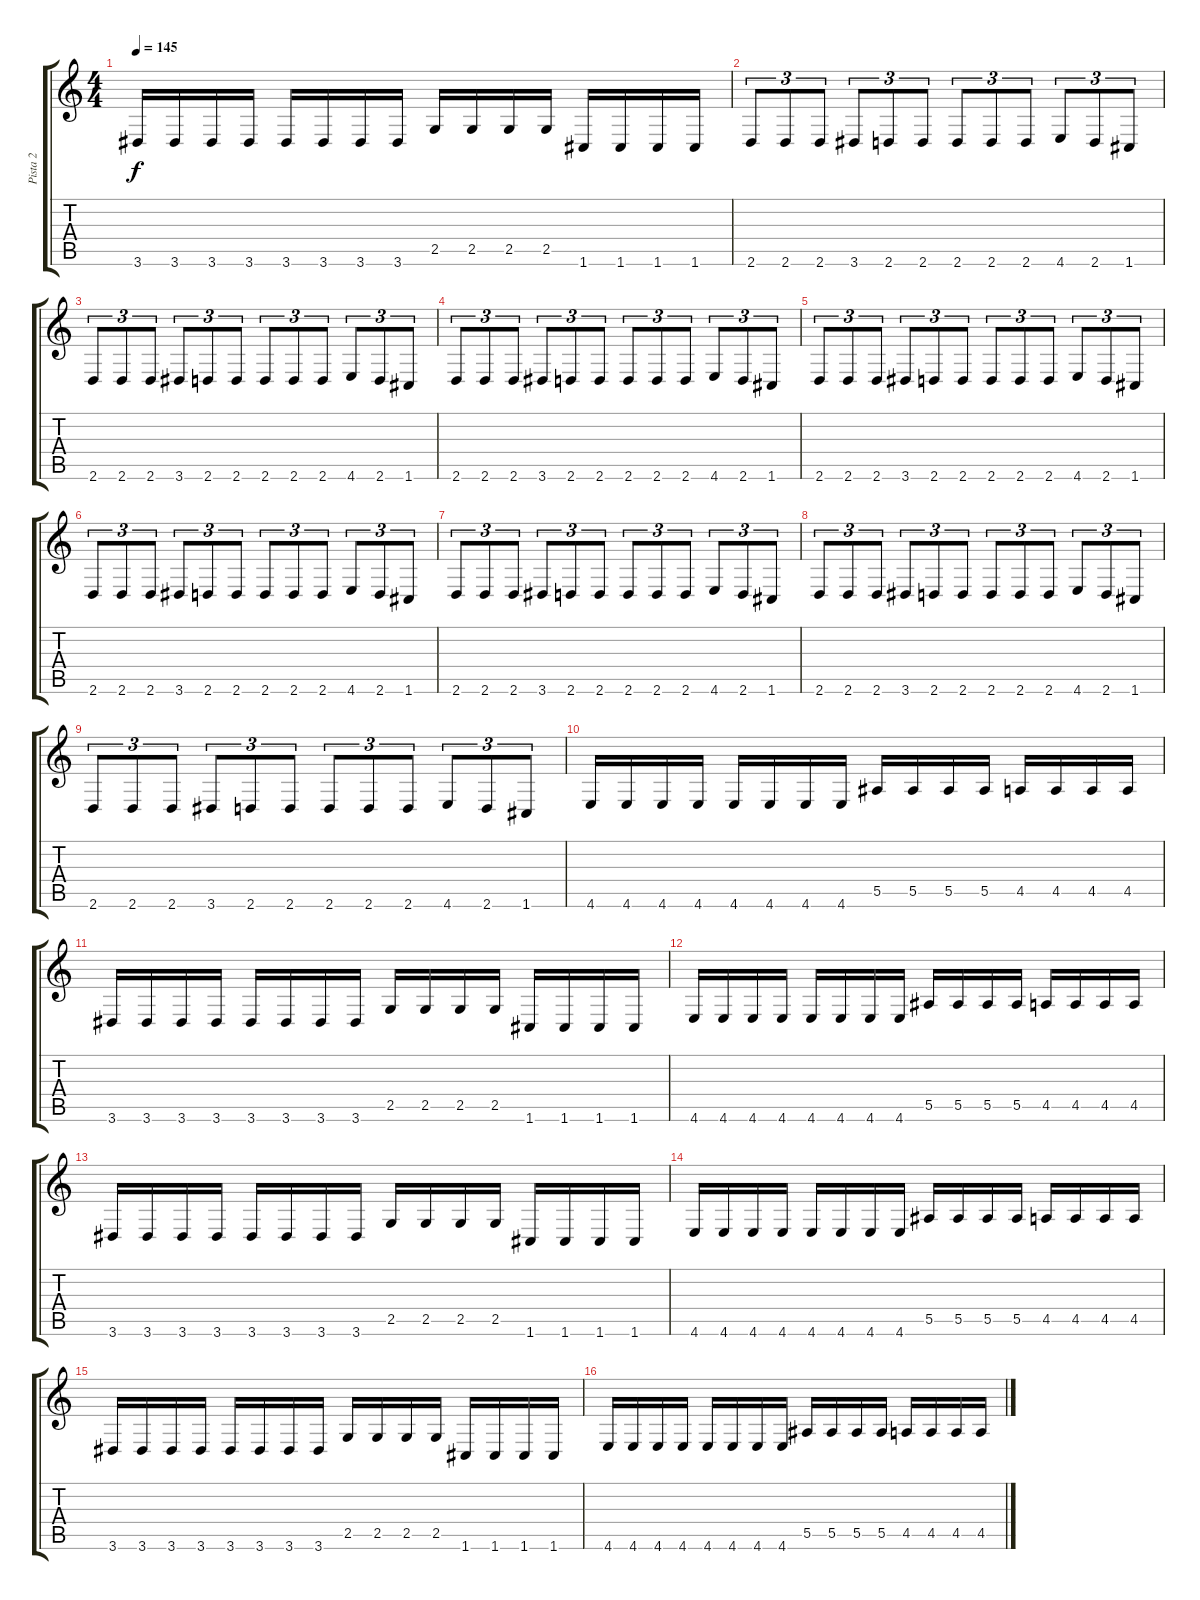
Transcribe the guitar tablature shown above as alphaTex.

\track ("Pista 2" "Pista 2") {instrument distortionguitar}
\staff {score tabs}
\tuning (C4 G3 Eb3 Bb2 F2 C2) {hide}
\ts (4 4)
\tempo 145
\clef g2
\ks c
3.6.16{dy f} 3.6.16 3.6.16 3.6.16 3.6.16 3.6.16 3.6.16 3.6.16 2.5.16 2.5.16 2.5.16 2.5.16 1.6.16 1.6.16 1.6.16 1.6.16 |
2.6.8{tu (3 2)} 2.6.8{tu (3 2)} 2.6.8{tu (3 2)} 3.6.8{tu (3 2)} 2.6.8{tu (3 2)} 2.6.8{tu (3 2)} 2.6.8{tu (3 2)} 2.6.8{tu (3 2)} 2.6.8{tu (3 2)} 4.6.8{tu (3 2)} 2.6.8{tu (3 2)} 1.6.8{tu (3 2)} |
2.6.8{tu (3 2)} 2.6.8{tu (3 2)} 2.6.8{tu (3 2)} 3.6.8{tu (3 2)} 2.6.8{tu (3 2)} 2.6.8{tu (3 2)} 2.6.8{tu (3 2)} 2.6.8{tu (3 2)} 2.6.8{tu (3 2)} 4.6.8{tu (3 2)} 2.6.8{tu (3 2)} 1.6.8{tu (3 2)} |
2.6.8{tu (3 2)} 2.6.8{tu (3 2)} 2.6.8{tu (3 2)} 3.6.8{tu (3 2)} 2.6.8{tu (3 2)} 2.6.8{tu (3 2)} 2.6.8{tu (3 2)} 2.6.8{tu (3 2)} 2.6.8{tu (3 2)} 4.6.8{tu (3 2)} 2.6.8{tu (3 2)} 1.6.8{tu (3 2)} |
2.6.8{tu (3 2)} 2.6.8{tu (3 2)} 2.6.8{tu (3 2)} 3.6.8{tu (3 2)} 2.6.8{tu (3 2)} 2.6.8{tu (3 2)} 2.6.8{tu (3 2)} 2.6.8{tu (3 2)} 2.6.8{tu (3 2)} 4.6.8{tu (3 2)} 2.6.8{tu (3 2)} 1.6.8{tu (3 2)} |
2.6.8{tu (3 2)} 2.6.8{tu (3 2)} 2.6.8{tu (3 2)} 3.6.8{tu (3 2)} 2.6.8{tu (3 2)} 2.6.8{tu (3 2)} 2.6.8{tu (3 2)} 2.6.8{tu (3 2)} 2.6.8{tu (3 2)} 4.6.8{tu (3 2)} 2.6.8{tu (3 2)} 1.6.8{tu (3 2)} |
2.6.8{tu (3 2)} 2.6.8{tu (3 2)} 2.6.8{tu (3 2)} 3.6.8{tu (3 2)} 2.6.8{tu (3 2)} 2.6.8{tu (3 2)} 2.6.8{tu (3 2)} 2.6.8{tu (3 2)} 2.6.8{tu (3 2)} 4.6.8{tu (3 2)} 2.6.8{tu (3 2)} 1.6.8{tu (3 2)} |
2.6.8{tu (3 2)} 2.6.8{tu (3 2)} 2.6.8{tu (3 2)} 3.6.8{tu (3 2)} 2.6.8{tu (3 2)} 2.6.8{tu (3 2)} 2.6.8{tu (3 2)} 2.6.8{tu (3 2)} 2.6.8{tu (3 2)} 4.6.8{tu (3 2)} 2.6.8{tu (3 2)} 1.6.8{tu (3 2)} |
2.6.8{tu (3 2)} 2.6.8{tu (3 2)} 2.6.8{tu (3 2)} 3.6.8{tu (3 2)} 2.6.8{tu (3 2)} 2.6.8{tu (3 2)} 2.6.8{tu (3 2)} 2.6.8{tu (3 2)} 2.6.8{tu (3 2)} 4.6.8{tu (3 2)} 2.6.8{tu (3 2)} 1.6.8{tu (3 2)} |
4.6.16 4.6.16 4.6.16 4.6.16 4.6.16 4.6.16 4.6.16 4.6.16 5.5.16 5.5.16 5.5.16 5.5.16 4.5.16 4.5.16 4.5.16 4.5.16 |
3.6.16 3.6.16 3.6.16 3.6.16 3.6.16 3.6.16 3.6.16 3.6.16 2.5.16 2.5.16 2.5.16 2.5.16 1.6.16 1.6.16 1.6.16 1.6.16 |
4.6.16 4.6.16 4.6.16 4.6.16 4.6.16 4.6.16 4.6.16 4.6.16 5.5.16 5.5.16 5.5.16 5.5.16 4.5.16 4.5.16 4.5.16 4.5.16 |
3.6.16 3.6.16 3.6.16 3.6.16 3.6.16 3.6.16 3.6.16 3.6.16 2.5.16 2.5.16 2.5.16 2.5.16 1.6.16 1.6.16 1.6.16 1.6.16 |
4.6.16 4.6.16 4.6.16 4.6.16 4.6.16 4.6.16 4.6.16 4.6.16 5.5.16 5.5.16 5.5.16 5.5.16 4.5.16 4.5.16 4.5.16 4.5.16 |
3.6.16 3.6.16 3.6.16 3.6.16 3.6.16 3.6.16 3.6.16 3.6.16 2.5.16 2.5.16 2.5.16 2.5.16 1.6.16 1.6.16 1.6.16 1.6.16 |
4.6.16 4.6.16 4.6.16 4.6.16 4.6.16 4.6.16 4.6.16 4.6.16 5.5.16 5.5.16 5.5.16 5.5.16 4.5.16 4.5.16 4.5.16 4.5.16
